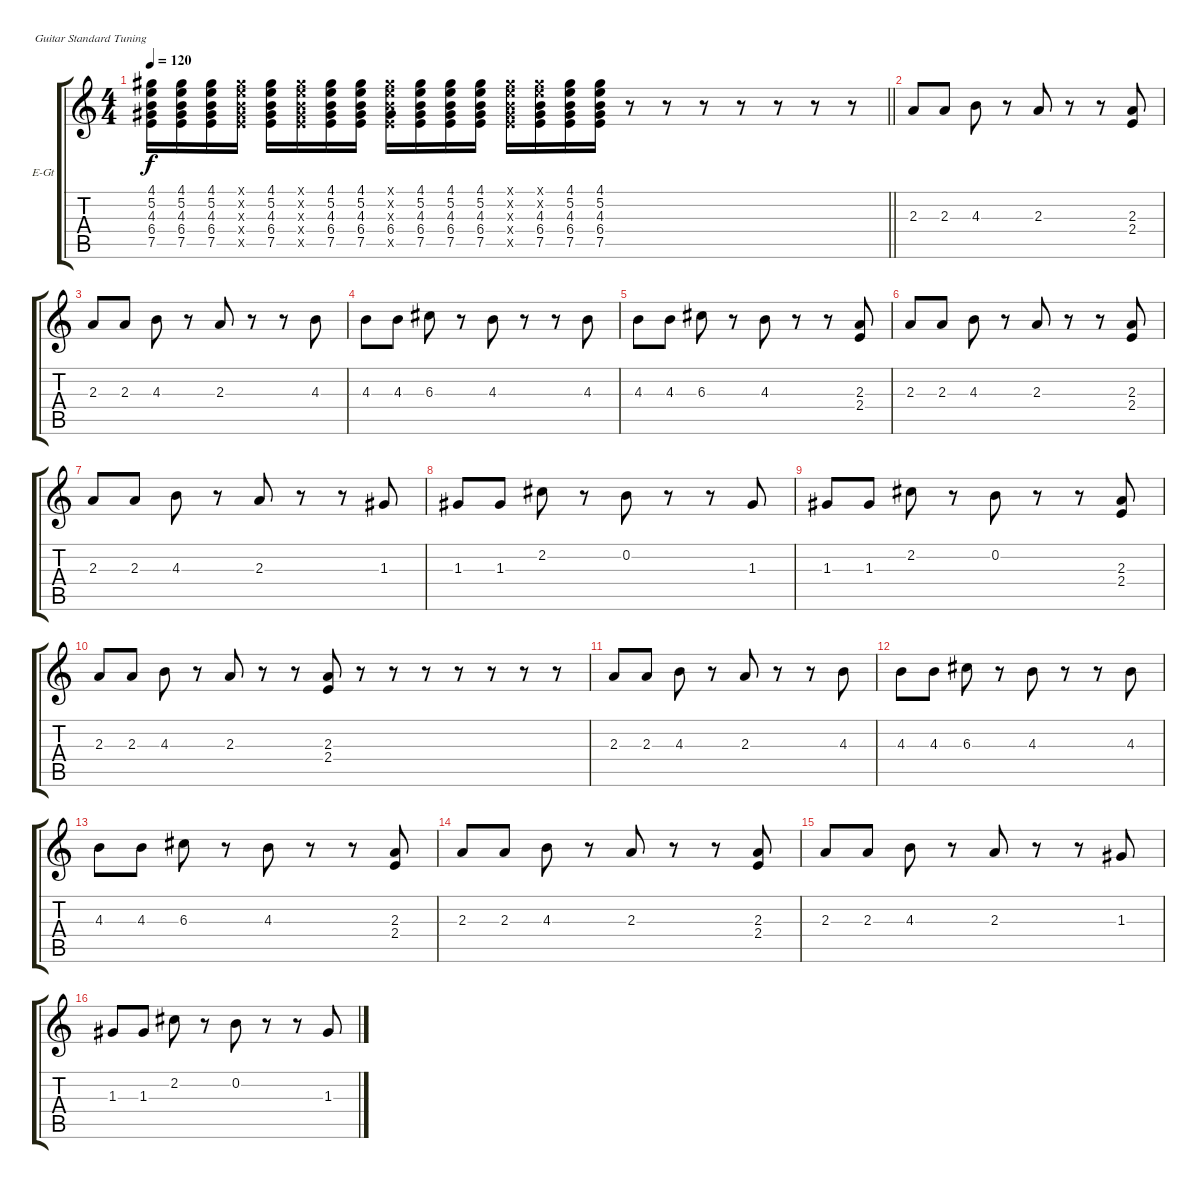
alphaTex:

\bracketExtendMode groupsimilarinstruments
\firstSystemTrackNameOrientation horizontal
\otherSystemsTrackNameOrientation horizontal
\track ("Þ. Êàñïàðÿí" "E-Gt") {instrument electricguitarclean}
\staff {score tabs}
\tuning (E4 B3 G3 D3 A2 E2)
\ts (4 4)
\tempo 120
\clef g2
\barLineRight lightlight
\ks c
(4.1 5.2 4.3 6.4 7.5).16{dy f} (4.1 5.2 4.3 6.4 7.5).16 (4.1 5.2 4.3 6.4 7.5).16 (4.1{x} 5.2{x} 4.3{x} 6.4{x} 7.5{x}).16 (4.1 5.2 4.3 6.4 7.5).16 (4.1{x} 5.2{x} 4.3{x} 6.4{x} 7.5{x}).16 (4.1 5.2 4.3 6.4 7.5).16 (4.1 5.2 4.3 6.4 7.5).16 (4.1{x} 5.2{x} 4.3{x} 6.4 7.5{x}).16 (4.1 5.2 4.3 6.4 7.5).16 (4.1 5.2 4.3 6.4 7.5).16 (4.1 5.2 4.3 6.4 7.5).16 (4.1{x} 5.2{x} 4.3{x} 6.4{x} 7.5{x}).16 (4.1{x} 5.2{x} 4.3 6.4 7.5).16 (4.1 5.2 4.3 6.4 7.5).16 (4.1 5.2 4.3 6.4 7.5).16 r.8 r.8 r.8 r.8 r.8 r.8 r.8 |
2.3.8 2.3.8 4.3.8 r.8 2.3.8 r.8 r.8 (2.3 2.4).8 |
2.3.8 2.3.8 4.3.8 r.8 2.3.8 r.8 r.8 4.3.8 |
4.3.8 4.3.8 6.3.8 r.8 4.3.8 r.8 r.8 4.3.8 |
4.3.8 4.3.8 6.3.8 r.8 4.3.8 r.8 r.8 (2.3 2.4).8 |
2.3.8 2.3.8 4.3.8 r.8 2.3.8 r.8 r.8 (2.3 2.4).8 |
2.3.8 2.3.8 4.3.8 r.8 2.3.8 r.8 r.8 1.3.8 |
1.3.8 1.3.8 2.2.8 r.8 0.2.8 r.8 r.8 1.3.8 |
1.3.8 1.3.8 2.2.8 r.8 0.2.8 r.8 r.8 (2.4 2.3).8 |
2.3.8 2.3.8 4.3.8 r.8 2.3.8 r.8 r.8 (2.3 2.4).8 r.8 r.8 r.8 r.8 r.8 r.8 r.8 |
2.3.8 2.3.8 4.3.8 r.8 2.3.8 r.8 r.8 4.3.8 |
4.3.8 4.3.8 6.3.8 r.8 4.3.8 r.8 r.8 4.3.8 |
4.3.8 4.3.8 6.3.8 r.8 4.3.8 r.8 r.8 (2.3 2.4).8 |
2.3.8 2.3.8 4.3.8 r.8 2.3.8 r.8 r.8 (2.3 2.4).8 |
2.3.8 2.3.8 4.3.8 r.8 2.3.8 r.8 r.8 1.3.8 |
1.3.8 1.3.8 2.2.8 r.8 0.2.8 r.8 r.8 1.3.8
